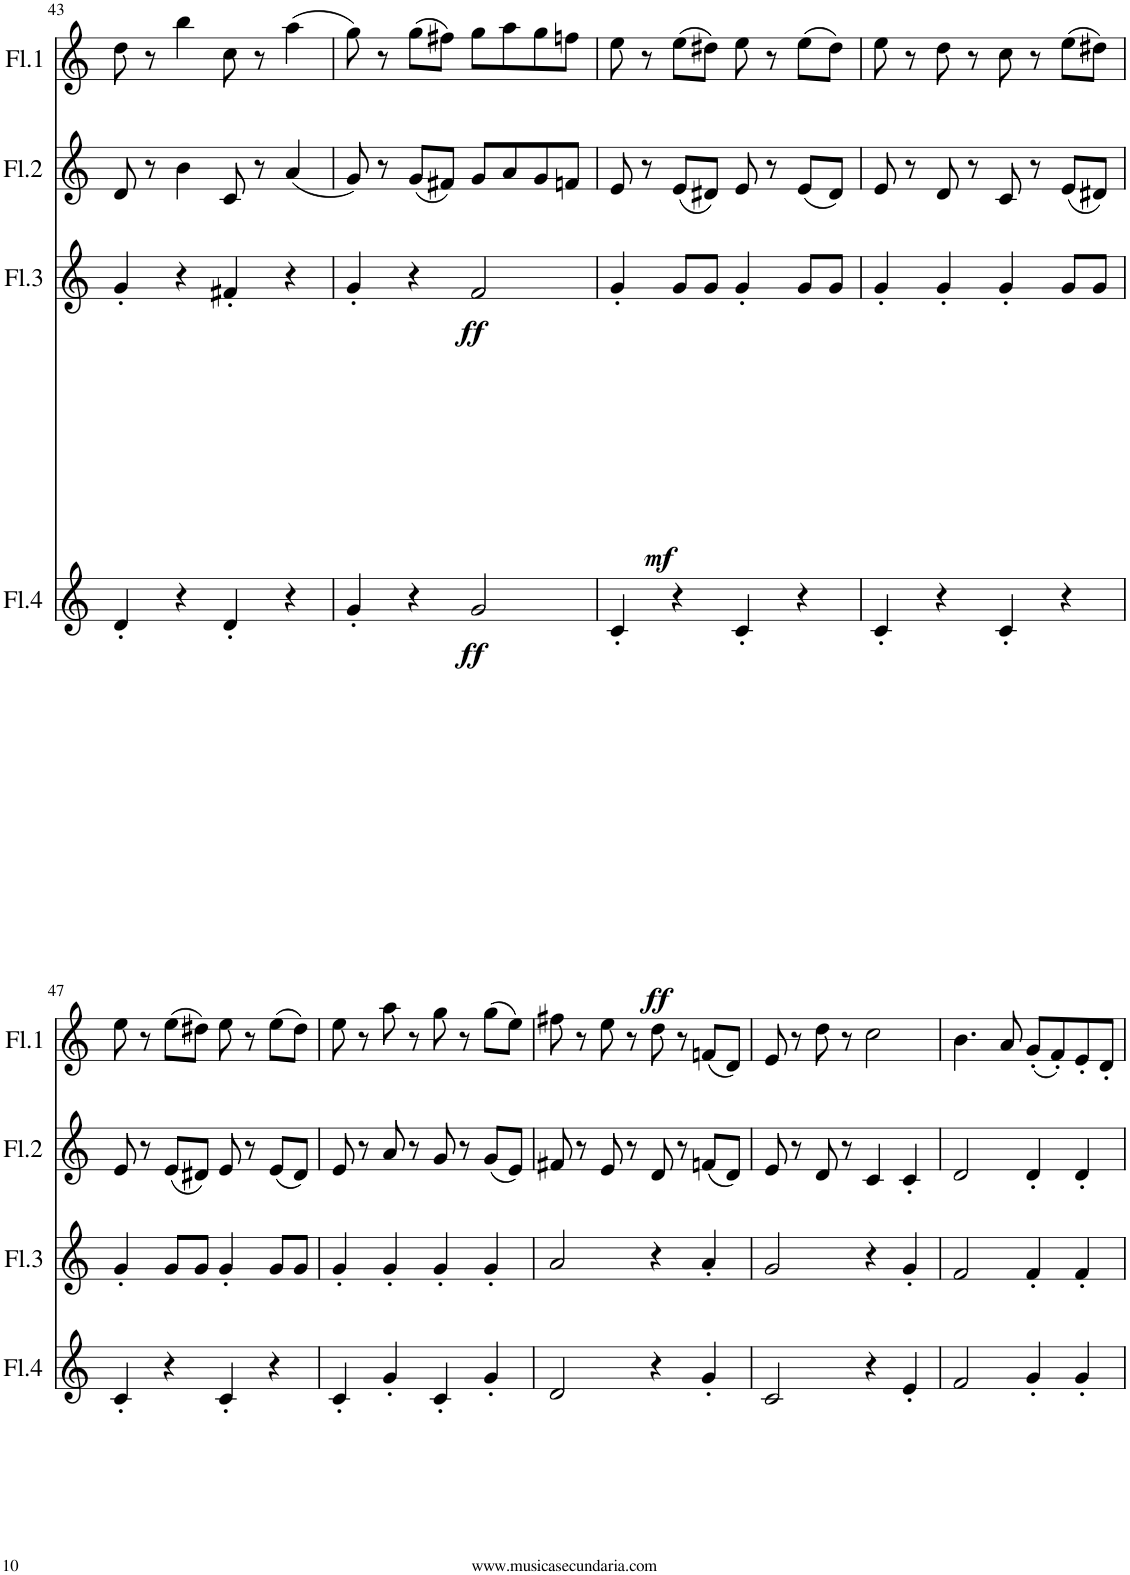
**kern	**dynam	**kern	**dynam	**kern	**kern
*part4	*part4	*part3	*part3	*part2	*part1
*staff4	*staff4	*staff3	*staff3	*staff2	*staff1
*I"Flauta 4	*	*I"Flauta 3	*	*I"Flauta 2	*I"Flauta 1
*I'Fl.4	*	*I'Fl.3	*	*I'Fl.2	*I'Fl.1
!!LO:PB:g=z
*clefG2	*	*clefG2	*	*clefG2	*clefG2
*k[]	*	*k[]	*	*k[]	*k[]
*M4/4	*	*M4/4	*	*M4/4	*M4/4
=43	=43	=43	=43	=43	=43
4d'/	.	4g'/	.	8d/	8dd\
.	.	.	.	8r	8r
4r	.	4r	.	4b\	4bb\
4d'/	.	4f#X'/	.	8c/	8cc\
.	.	.	.	8r	8r
4r	.	4r	.	(4a/	(4aa\
=44	=44	=44	=44	=44	=44
4g'/	.	4g'/	.	8g/)	8gg\)
.	.	.	.	8r	8r
4r	.	4r	.	(8g/L	(8gg\L
.	.	.	.	8f#X/J)	8ff#X\J)
!	!LO:DY:b	!	!LO:DY:b	!	!
2g/	ff	2f/	ff	8g/L	8gg\L
.	.	.	.	8a/	8aa\
.	.	.	.	8g/	8gg\
.	.	.	.	8fn/J	8ffn\J
=45	=45	=45	=45	=45	=45
!	!LO:DY:b	!	!LO:DY:b	!	!
4c'/	ff	4g'/	mf	8e/	8ee\
.	.	.	.	8r	8r
4r	.	8g/L	.	(8e/L	(8ee\L
.	.	8g/J	.	8d#X/J)	8dd#X\J)
4c'/	.	4g'/	.	8e/	8ee\
.	.	.	.	8r	8r
4r	.	8g/L	.	(8e/L	(8ee\L
.	.	8g/J	.	8d#/J)	8dd#\J)
=46	=46	=46	=46	=46	=46
4c'/	.	4g'/	.	8e/	8ee\
.	.	.	.	8r	8r
4r	.	4g'/	.	8d/	8dd\
.	.	.	.	8r	8r
4c'/	.	4g'/	.	8c/	8cc\
.	.	.	.	8r	8r
4r	.	8g/L	.	(8e/L	(8ee\L
.	.	8g/J	.	8d#X/J)	8dd#X\J)
!!LO:LB:g=z
=47	=47	=47	=47	=47	=47
4c'/	.	4g'/	.	8e/	8ee\
.	.	.	.	8r	8r
4r	.	8g/L	.	(8e/L	(8ee\L
.	.	8g/J	.	8d#X/J)	8dd#X\J)
4c'/	.	4g'/	.	8e/	8ee\
.	.	.	.	8r	8r
4r	.	8g/L	.	(8e/L	(8ee\L
.	.	8g/J	.	8d#/J)	8dd#\J)
=48	=48	=48	=48	=48	=48
4c'/	.	4g'/	.	8e/	8ee\
.	.	.	.	8r	8r
4g'/	.	4g'/	.	8a/	8aa\
.	.	.	.	8r	8r
4c'/	.	4g'/	.	8g/	8gg\
.	.	.	.	8r	8r
4g'/	.	4g'/	.	(8g/L	(8gg\L
.	.	.	.	8e/J)	8ee\J)
=49	=49	=49	=49	=49	=49
2d/	.	2a/	.	8f#X/	8ff#X\
.	.	.	.	8r	8r
.	.	.	.	8e/	8ee\
.	.	.	.	8r	8r
4r	.	4r	.	8d/	8dd\
.	.	.	.	8r	8r
4g'/	.	4a'/	.	(8fn/L	(8fn/L
.	.	.	.	8d/J)	8d/J)
=50	=50	=50	=50	=50	=50
2c/	.	2g/	.	8e/	8e/
.	.	.	.	8r	8r
.	.	.	.	8d/	8dd\
.	.	.	.	8r	8r
4r	.	4r	.	4c/	2cc\
4e'/	.	4g'/	.	4c'/	.
=51	=51	=51	=51	=51	=51
2f/	.	2f/	.	2d/	4.b\
.	.	.	.	.	8a/
4g'/	.	4f'/	.	4d'/	(8g'/L
.	.	.	.	.	8f'/)
4g'/	.	4f'/	.	4d'/	8e'/
.	.	.	.	.	8d'/J
=	=	=	=	=	=
*-	*-	*-	*-	*-	*-
